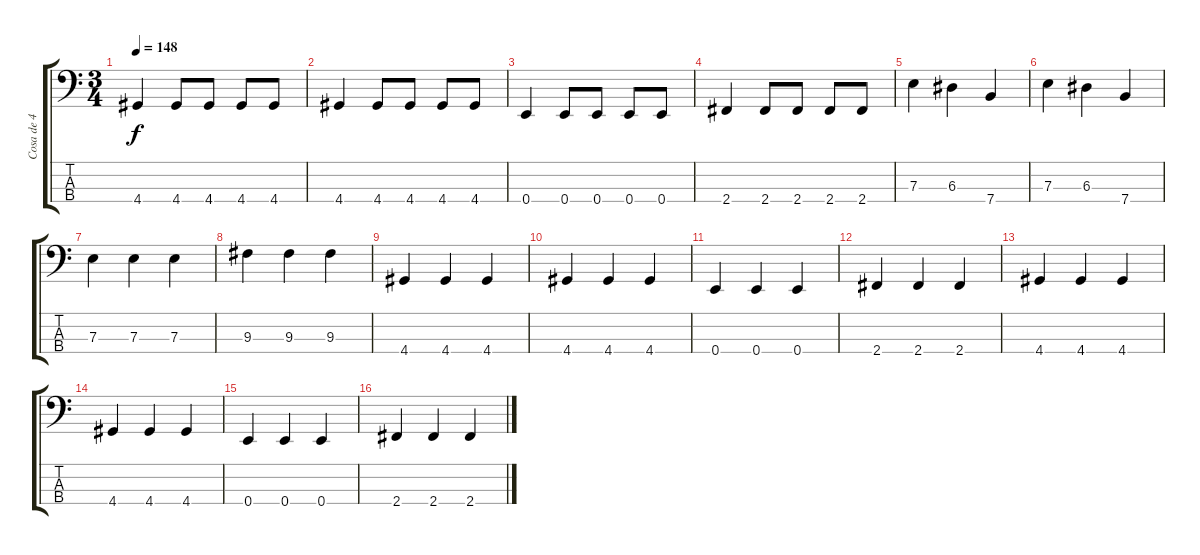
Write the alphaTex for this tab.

\track ("Cosa de 4 cuerdas" "Cosa de 4 ") {instrument electricbassfinger}
\staff {score tabs}
\tuning (G2 D2 A1 E1) {hide}
\ts (3 4)
\tempo 148
\clef f4
\ks c
4.4.4{dy f} 4.4.8 4.4.8 4.4.8 4.4.8 |
4.4.4 4.4.8 4.4.8 4.4.8 4.4.8 |
0.4.4 0.4.8 0.4.8 0.4.8 0.4.8 |
2.4.4 2.4.8 2.4.8 2.4.8 2.4.8 |
7.3.4 6.3.4 7.4.4 |
7.3.4 6.3.4 7.4.4 |
7.3.4 7.3.4 7.3.4 |
9.3.4 9.3.4 9.3.4 |
4.4.4 4.4.4 4.4.4 |
4.4.4 4.4.4 4.4.4 |
0.4.4 0.4.4 0.4.4 |
2.4.4 2.4.4 2.4.4 |
4.4.4 4.4.4 4.4.4 |
4.4.4 4.4.4 4.4.4 |
0.4.4 0.4.4 0.4.4 |
2.4.4 2.4.4 2.4.4
